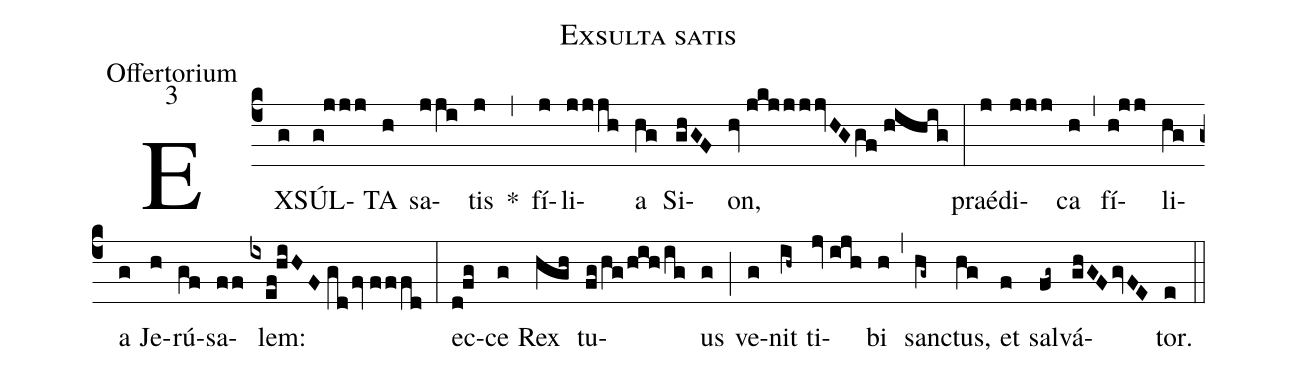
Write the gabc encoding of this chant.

name:Exsulta satis;
office-part:Offertorium;
mode:3;
%%
(c4) EX(g)SÚL(g!jjj)TA(h) sa(jji)tis(j) *(,) fí(j)li(jjjh)a(hg) Si(ghGF)on,(hv//jkjjjjvHGgf//hihig) (:) praé(j)di(jjj)ca(h) (,) fí(h!jj)li(hg)a(g) Je(h)rú(gf)sa(ff)lem:(ixef!hiHF//gdfv//fffd) (:) ec(d!fg)ce(g) Rex(hgh) tu(fg/hg/hih/ig)us(g) (;) ve(g)nit(ih~) ti(jv//ijh)bi(h) (,) sanc(hg~)tus,(hg) et(f) sal(fg~)vá(ghGFgvFE)tor.(e) (::)
